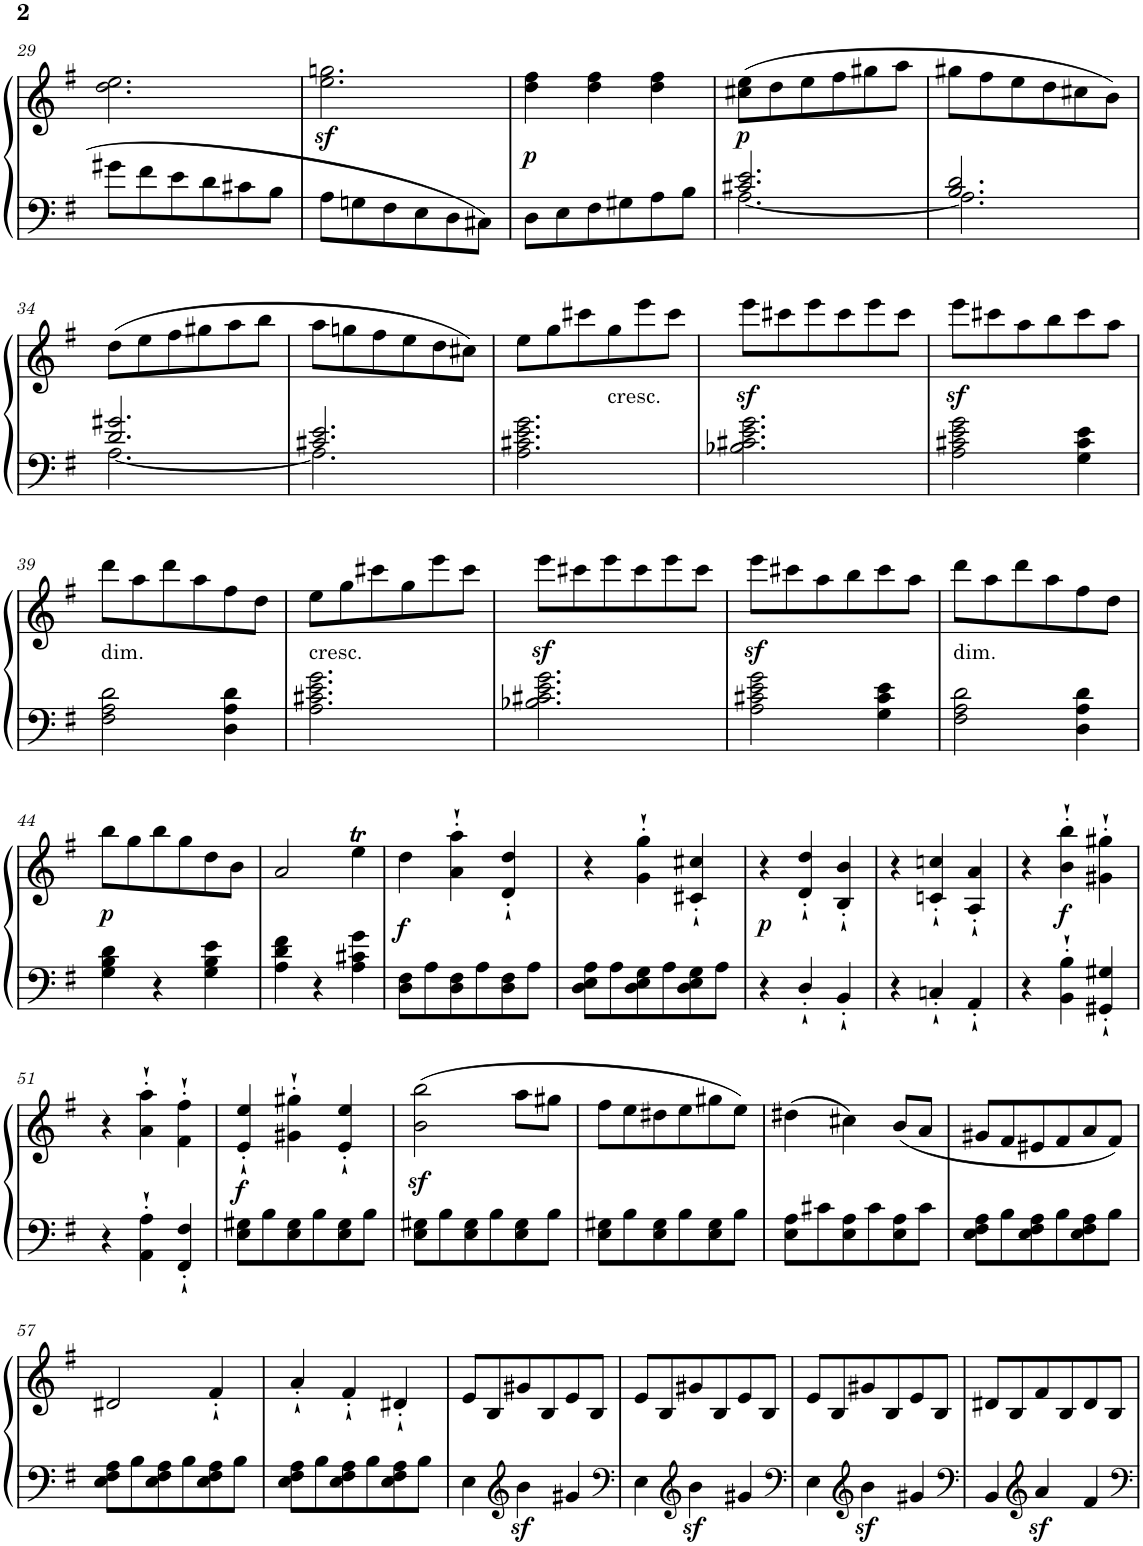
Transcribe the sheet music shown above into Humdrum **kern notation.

**kern	**kern	**dynam
*part1	*part1	*part1
*staff2	*staff1	*staff1/2
*I"Piano	*	*
*I'Pno	*	*
!!LO:PB:g=z
*clefF4	*clefG2	*
*k[f#]	*k[f#]	*
*G:	*G:	*
*M3/4	*M3/4	*
=29	=29	=29
8g#X\L	2.dd\ 2.ee\	.
8f#\	.	.
8e\	.	.
8d\	.	.
8c#X\	.	.
8B\J	.	.
=30	=30	=30
8A\L	2.ee\z< 2.ggn\z<	.
8Gn\	.	.
8F#\	.	.
8E\	.	.
8D\	.	.
8C#X\J	.	.
=31	=31	=31
!	!	!LO:DY:b
8D\L	4dd\ 4ff#\	p
8E\	.	.
8F#\	4dd\ 4ff#\	.
8G#X\	.	.
8A\	4dd\ 4ff#\	.
8B\J	.	.
=32	=32	=32
*^	*	*
!	!	!	!LO:DY:b
2.c#X/ 2.e/	[2.A\	(8cc#X\ 8ee\L	p
.	.	8dd\	.
.	.	8ee\	.
.	.	8ff#\	.
.	.	8gg#X\	.
.	.	8aa\J	.
=33	=33	=33	=33
2.B/ 2.d/	2.A\]	8gg#X\L	.
.	.	8ff#\	.
.	.	8ee\	.
.	.	8dd\	.
.	.	8cc#X\	.
.	.	8b\J)	.
!!LO:LB:g=z
=34	=34	=34	=34
2.d/ 2.g#X/	[2.A\	(8dd\L	.
.	.	8ee\	.
.	.	8ff#\	.
.	.	8gg#X\	.
.	.	8aa\	.
.	.	8bb\J	.
=35	=35	=35	=35
2.c#X/ 2.e/	2.A\]	8aa\L	.
.	.	8ggn\	.
.	.	8ff#\	.
.	.	8ee\	.
.	.	8dd\	.
.	.	8cc#X\J)	.
*v	*v	*	*
=36	=36	=36
2.A\ 2.c#X\ 2.e\ 2.g\	8ee\L	.
.	8gg\	.
.	8ccc#X\	.
!	!LO:TX:b:t=cresc.	!
.	8gg\	.
.	8eee\	.
.	8ccc#\J	.
=37	=37	=37
2.B-X\ 2.c#X\ 2.e\ 2.g\	8eeez<\L	.
.	8ccc#X\	.
.	8eee\	.
.	8ccc#\	.
.	8eee\	.
.	8ccc#\J	.
=38	=38	=38
2A\ 2c#X\ 2e\ 2g\	8eeez<\L	.
.	8ccc#X\	.
.	8aa\	.
.	8bb\	.
4G\ 4c#\ 4e\	8ccc#\	.
.	8aa\J	.
!!LO:LB:g=z
=39	=39	=39
!	!LO:TX:b:t=dim.	!
2F#\ 2A\ 2d\	8ddd\L	.
.	8aa\	.
.	8ddd\	.
.	8aa\	.
4D\ 4A\ 4d\	8ff#\	.
.	8dd\J	.
=40	=40	=40
!	!LO:TX:b:t=cresc.	!
2.A\ 2.c#X\ 2.e\ 2.g\	8ee\L	.
.	8gg\	.
.	8ccc#X\	.
.	8gg\	.
.	8eee\	.
.	8ccc#\J	.
=41	=41	=41
2.B-X\z> 2.c#X\z> 2.e\z> 2.g\z>	8eee\L	.
.	8ccc#X\	.
.	8eee\	.
.	8ccc#\	.
.	8eee\	.
.	8ccc#\J	.
=42	=42	=42
2A\ 2c#X\ 2e\ 2g\	8eeez<\L	.
.	8ccc#X\	.
.	8aa\	.
.	8bb\	.
4G\ 4c#\ 4e\	8ccc#\	.
.	8aa\J	.
=43	=43	=43
!	!LO:TX:b:t=dim.	!
2F#\ 2A\ 2d\	8ddd\L	.
.	8aa\	.
.	8ddd\	.
.	8aa\	.
4D\ 4A\ 4d\	8ff#\	.
.	8dd\J	.
!!LO:LB:g=z
=44	=44	=44
!	!	!LO:DY:b
4G\ 4B\ 4d\	8bb\L	p
.	8gg\	.
4r	8bb\	.
.	8gg\	.
4G\ 4B\ 4e\	8dd\	.
.	8b\J	.
=45	=45	=45
*	*^	*
4A\ 4d\ 4f#\	2a/	2ryy	.
4r	.	.	.
4A\ 4c#X\ 4g\	4eeT\	16ff#	.
.	.	16ee	.
.	.	16dd	.
.	.	16ee	.
=46	=46	=46	=46
!	!	!	!LO:DY:b
*	*v	*v	*
8D\ 8F#\L	4dd\	f
8A\	.	.
8D\ 8F#\	4a\'` 4aa\'`	.
8A\	.	.
8D\ 8F#\	4d/'` 4dd/'`	.
8A\J	.	.
=47	=47	=47
8D\ 8E\ 8A\L	4r	.
8A\	.	.
8D\ 8E\ 8G\	4g\'` 4gg\'`	.
8A\	.	.
8D\ 8E\ 8G\	4c#X/'` 4cc#X/'`	.
8A\J	.	.
=48	=48	=48
!	!	!LO:DY:b
4r	4r	p
4D'`/	4d/'` 4dd/'`	.
4BB'`/	4B/'` 4b/'`	.
=49	=49	=49
4r	4r	.
4Cn'`/	4cn/'` 4ccn/'`	.
4AA'`/	4A/'` 4a/'`	.
=50	=50	=50
4r	4r	.
!	!	!LO:DY:b
4BB\'` 4B\'`	4b\'` 4bb\'`	f
4GG#X/'` 4G#X/'`	4g#X\'` 4gg#X\'`	.
!!LO:LB:g=z
=51	=51	=51
4r	4r	.
4AA\'` 4A\'`	4a\'` 4aa\'`	.
4FF#/'` 4F#/'`	4f#\'` 4ff#\'`	.
=52	=52	=52
!	!	!LO:DY:b
8E\ 8G#X\L	4e/'` 4ee/'`	f
8B\	.	.
8E\ 8G#\	4g#X\'` 4gg#X\'`	.
8B\	.	.
8E\ 8G#\	4e/'` 4ee/'`	.
8B\J	.	.
=53	=53	=53
8E\ 8G#X\L	(2b\z< 2bb\z<	.
8B\	.	.
8E\ 8G#\	.	.
8B\	.	.
8E\ 8G#\	8aa\L	.
8B\J	8gg#X\J	.
=54	=54	=54
8E\ 8G#X\L	8ff#\L	.
8B\	8ee\	.
8E\ 8G#\	8dd#X\	.
8B\	8ee\	.
8E\ 8G#\	8gg#X\	.
8B\J	8ee\J)	.
=55	=55	=55
8E\ 8A\L	(4dd#X\	.
8c#X\	.	.
8E\ 8A\	4cc#X\)	.
8c#\	.	.
8E\ 8A\	(8b/L	.
8c#\J	8a/J	.
=56	=56	=56
8E\ 8F#\ 8A\L	8g#X/L	.
8B\	8f#/	.
8E\ 8F#\ 8A\	8e#X/	.
8B\	8f#/	.
8E\ 8F#\ 8A\	8a/	.
8B\J	8f#/J)	.
!!LO:LB:g=z
=57	=57	=57
8E\ 8F#\ 8A\L	2d#X/	.
8B\	.	.
8E\ 8F#\ 8A\	.	.
8B\	.	.
8E\ 8F#\ 8A\	4f#'`/	.
8B\J	.	.
=58	=58	=58
8E\ 8F#\ 8A\L	4a'`/	.
8B\	.	.
8E\ 8F#\ 8A\	4f#'`/	.
8B\	.	.
8E\ 8F#\ 8A\	4d#X'`/	.
8B\J	.	.
=59	=59	=59
4E\	8e/L	.
.	8B/	.
*clefG2	*	*
4bz<\	8g#X/	.
.	8B/	.
4g#X/	8e/	.
.	8B/J	.
=60	=60	=60
*clefF4	*	*
4E\	8e/L	.
.	8B/	.
*clefG2	*	*
4bz<\	8g#X/	.
.	8B/	.
4g#X/	8e/	.
.	8B/J	.
=61	=61	=61
*clefF4	*	*
4E\	8e/L	.
.	8B/	.
*clefG2	*	*
4bz<\	8g#X/	.
.	8B/	.
4g#X/	8e/	.
.	8B/J	.
=62	=62	=62
*clefF4	*	*
4BB/	8d#X/L	.
.	8B/	.
*clefG2	*	*
4az</	8f#/	.
.	8B/	.
4f#/	8d#/	.
.	8B/J	.
=	=	=
*-	*-	*-
